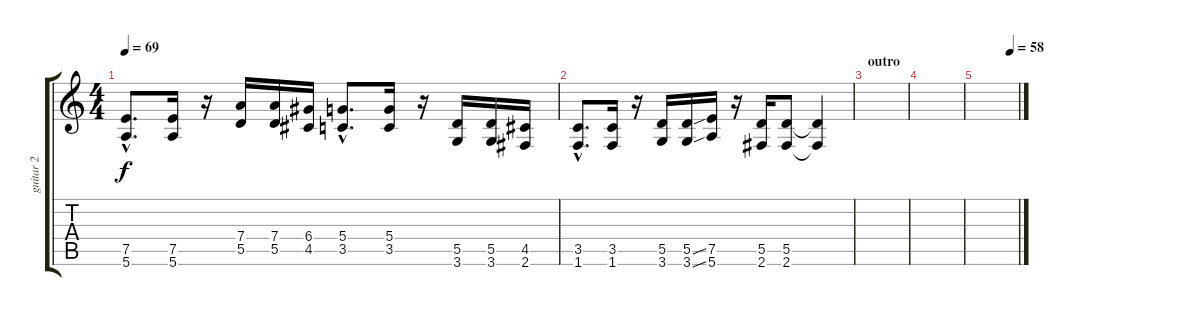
\track ("guitar 2" "guitar 2") {instrument electricguitarjazz}
\staff {score tabs}
\tuning (E4 B3 G3 D3 A2 E2) {hide}
\ts (4 4)
\tempo 69
\clef g2
\ks c
(7.5{hac} 5.6{hac}).8{d dy f} (7.5 5.6).16 r.16 (7.4 5.5).16 (7.4 5.5).16 (6.4 4.5).16 (5.4{hac} 3.5{hac}).8{d} (5.4 3.5).16 r.16 (5.5 3.6).16 (5.5 3.6).16 (4.5 2.6).16 |
(3.5{hac} 1.6{hac}).8{d} (3.5 1.6).16 r.16 (5.5 3.6).16 (5.5{ss} 3.6{ss}).16 (7.5 5.6).16 r.16 (5.5 2.6).16 (5.5 2.6).8 (5.5{t} 2.6{t}).4 |
\section ("" "outro")
|
|
\tempo (58 0.8125)
